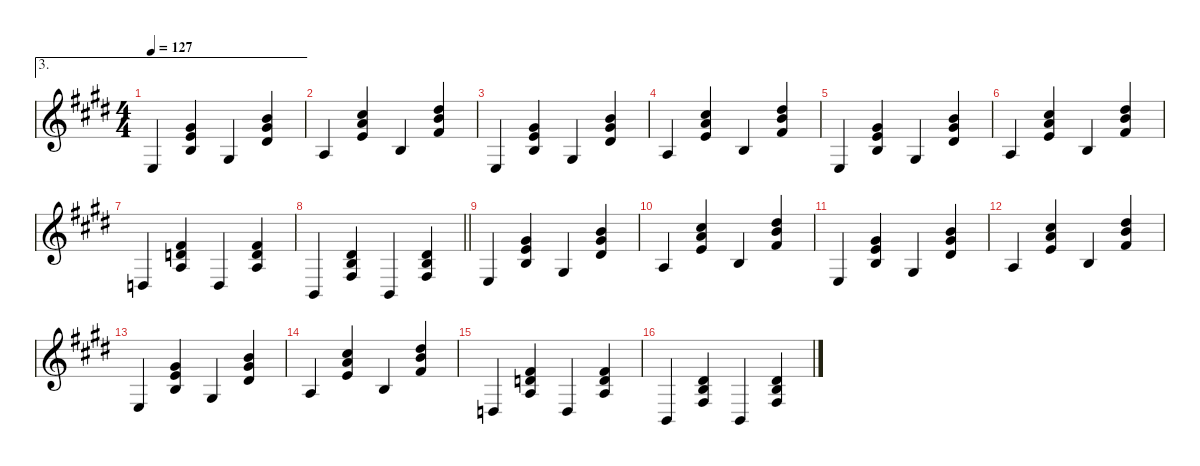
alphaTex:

\defaultSystemsLayout 4
\hideDynamics
\bracketExtendMode nobrackets
\singleTrackTrackNamePolicy hidden
\multiTrackTrackNamePolicy hidden
\otherSystemsTrackNameOrientation horizontal
\track ("Stew" "pno.") {defaultSystemsLayout 8 instrument acousticgrandpiano}
\staff {score}
\tuning (E4 B3 G3 D3 A2 E2)
\ae 3
\ts (4 4)
\tempo 127
\clef g2
\ks e
7.5{acc forcenatural}.4{dy f beam Up} (9.2{acc #} 9.3{acc forcenatural} 9.4{acc forcenatural}).4{beam Up} 11.5{acc #}.4{dy ff beam Up} (12.2{acc forcenatural} 13.3{acc #} 13.4{acc #}).4{beam Up} |
12.5{acc forcenatural}.4{dy f beam Up} (14.2{acc #} 14.3{acc forcenatural} 14.4{acc forcenatural}).4{beam Up} 14.5{acc forcenatural}.4{beam Up} (16.2{acc #} 16.3{acc forcenatural} 16.4{acc #}).4{beam Up} |
7.5{acc forcenatural}.4{beam Up} (9.2{acc #} 9.3{acc forcenatural} 9.4{acc forcenatural}).4{beam Up} 11.5{acc #}.4{dy ff beam Up} (12.2{acc forcenatural} 13.3{acc #} 13.4{acc #}).4{beam Up} |
12.5{acc forcenatural}.4{dy f beam Up} (14.2{acc #} 14.3{acc forcenatural} 14.4{acc forcenatural}).4{beam Up} 14.5{acc forcenatural}.4{beam Up} (16.2{acc #} 16.3{acc forcenatural} 16.4{acc #}).4{beam Up} |
7.5{acc forcenatural}.4{beam Up} (9.2{acc #} 9.3{acc forcenatural} 9.4{acc forcenatural}).4{beam Up} 11.5{acc #}.4{dy ff beam Up} (12.2{acc forcenatural} 13.3{acc #} 13.4{acc #}).4{beam Up} |
12.5{acc forcenatural}.4{dy f beam Up} (14.2{acc #} 14.3{acc forcenatural} 14.4{acc forcenatural}).4{beam Up} 14.5{acc forcenatural}.4{beam Up} (16.2{acc #} 16.3{acc forcenatural} 16.4{acc #}).4{beam Up} |
5.5{acc forcenatural}.4{beam Up} (7.2{acc #} 7.3{acc forcenatural} 7.4{acc forcenatural}).4{beam Up} 5.5{acc forcenatural}.4{beam Up} (7.2{acc #} 7.3{acc forcenatural} 7.4{acc forcenatural}).4{beam Up} |
\barLineRight lightlight
2.5{acc forcenatural}.4{beam Up} (4.2{acc #} 4.3{acc forcenatural} 4.4{acc #}).4{beam Up} 2.5{acc forcenatural}.4{beam Up} (4.2{acc #} 4.3{acc forcenatural} 4.4{acc #}).4{beam Up} |
7.5{acc forcenatural}.4{beam Up} (9.2{acc #} 9.3{acc forcenatural} 9.4{acc forcenatural}).4{beam Up} 11.5{acc #}.4{dy ff beam Up} (12.2{acc forcenatural} 13.3{acc #} 13.4{acc #}).4{beam Up} |
12.5{acc forcenatural}.4{dy f beam Up} (14.2{acc #} 14.3{acc forcenatural} 14.4{acc forcenatural}).4{beam Up} 14.5{acc forcenatural}.4{beam Up} (16.2{acc #} 16.3{acc forcenatural} 16.4{acc #}).4{beam Up} |
7.5{acc forcenatural}.4{beam Up} (9.2{acc #} 9.3{acc forcenatural} 9.4{acc forcenatural}).4{beam Up} 11.5{acc #}.4{dy ff beam Up} (12.2{acc forcenatural} 13.3{acc #} 13.4{acc #}).4{beam Up} |
12.5{acc forcenatural}.4{dy mf beam Up} (14.2{acc #} 14.3{acc forcenatural} 14.4{acc forcenatural}).4{beam Up} 14.5{acc forcenatural}.4{beam Up} (16.2{acc #} 16.3{acc forcenatural} 16.4{acc #}).4{beam Up} |
7.5{acc forcenatural}.4{dy mp beam Up} (9.2{acc #} 9.3{acc forcenatural} 9.4{acc forcenatural}).4{beam Up} 11.5{acc #}.4{beam Up} (12.2{acc forcenatural} 13.3{acc #} 13.4{acc #}).4{beam Up} |
12.5{acc forcenatural}.4{dy p beam Up} (14.2{acc #} 14.3{acc forcenatural} 14.4{acc forcenatural}).4{beam Up} 14.5{acc forcenatural}.4{beam Up} (16.2{acc #} 16.3{acc forcenatural} 16.4{acc #}).4{beam Up} |
5.5{acc forcenatural}.4{dy pp beam Up} (7.2{acc #} 7.3{acc forcenatural} 7.4{acc forcenatural}).4{beam Up} 5.5{acc forcenatural}.4{beam Up} (7.2{acc #} 7.3{acc forcenatural} 7.4{acc forcenatural}).4{beam Up} |
2.5{acc forcenatural}.4{dy ppp beam Up} (4.2{acc #} 4.3{acc forcenatural} 4.4{acc #}).4{beam Up} 2.5{acc forcenatural}.4{beam Up} (4.2{acc #} 4.3{acc forcenatural} 4.4{acc #}).4{beam Up}
